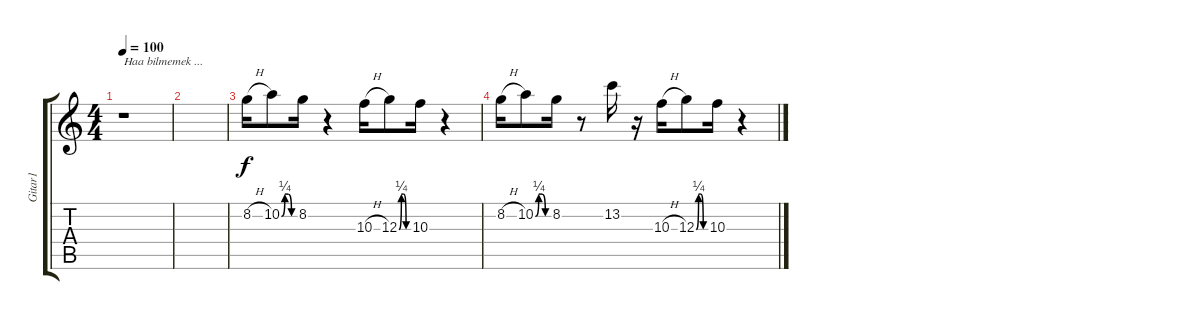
\track ("Gitar1" "Gitar1") {instrument distortionguitar}
\staff {score tabs}
\tuning (E4 B3 G3 D3 A2 E2) {hide}
\ts (4 4)
\tempo 100
\clef g2
\ks c
r.1{txt "Haa bilmemek ..." dy f} |
|
8.2{h}.16 10.2{be (custom 0 0 15 1 30 1 45 0 60 0)}.8 8.2.16 r.4 10.3{h}.16 12.3{be (custom 0 0 15 1 30 1 45 0 60 0)}.8 10.3.16 r.4 |
8.2{h}.16 10.2{be (custom 0 0 15 1 30 1 45 0 60 0)}.8 8.2.16 r.8 13.2.16 r.16 10.3{h}.16 12.3{be (custom 0 0 15 1 30 1 45 0 60 0)}.8 10.3.16 r.4
